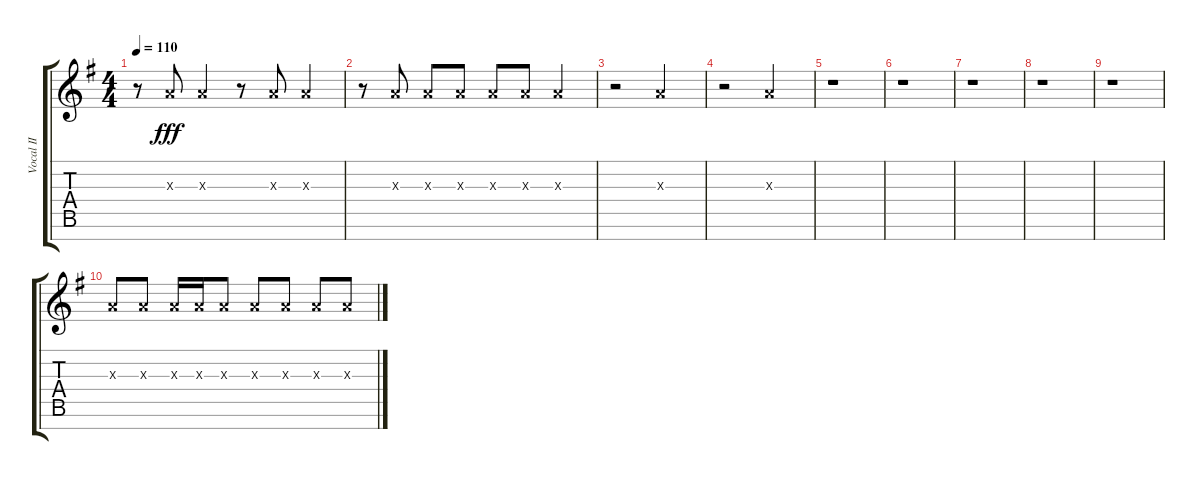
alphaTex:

\track ("Vocal II" "Vocal II") {instrument voiceoohs}
\staff {score tabs}
\tuning (E5 B4 G4 D4 A3 E3 B2) {hide}
\ts (4 4)
\tempo 110
\clef g2
\ks g
r.8{dy fff} 2.3{x}.8 2.3{x}.4 r.8 2.3{x}.8 2.3{x}.4 |
r.8 2.3{x}.8 2.3{x}.8 2.3{x}.8 2.3{x}.8 2.3{x}.8 2.3{x}.4 |
r.2 2.3{x}.2 |
r.2 2.3{x}.2 |
r.1 |
r.1 |
r.1 |
r.1 |
r.1 |
2.3{x}.8 2.3{x}.8 2.3{x}.16 2.3{x}.16 2.3{x}.8 2.3{x}.8 2.3{x}.8 2.3{x}.8 2.3{x}.8
